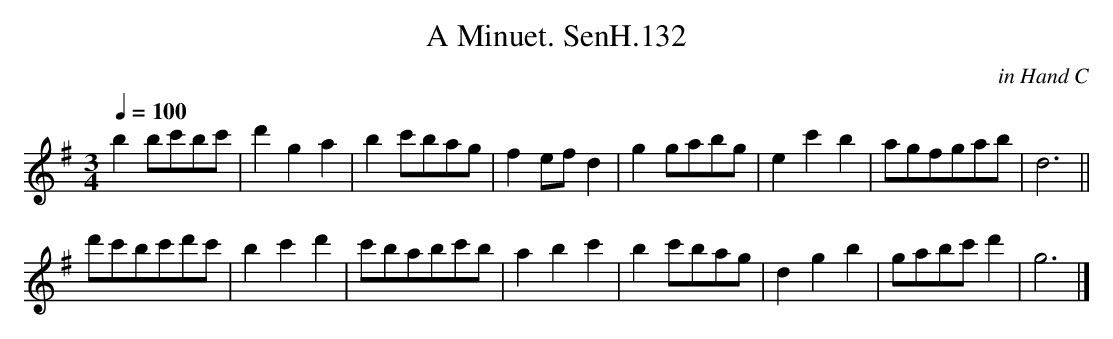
X:1
T:Minuet. SenH.132, A
C:in Hand C
Q:1/4=100
M:3/4
L:1/8
K:G
b2bc'bc' | d'2g2a2 | b2c'bag | f2efd2 | g2gabg | e2c'2b2 | agfgab | d6 ||
d'c'bc'd'c' | b2c'2d'2 | c'babc'b | a2b2c'2 | b2c'bag | d2g2b2 | gabc'd'2 | g6 |]
